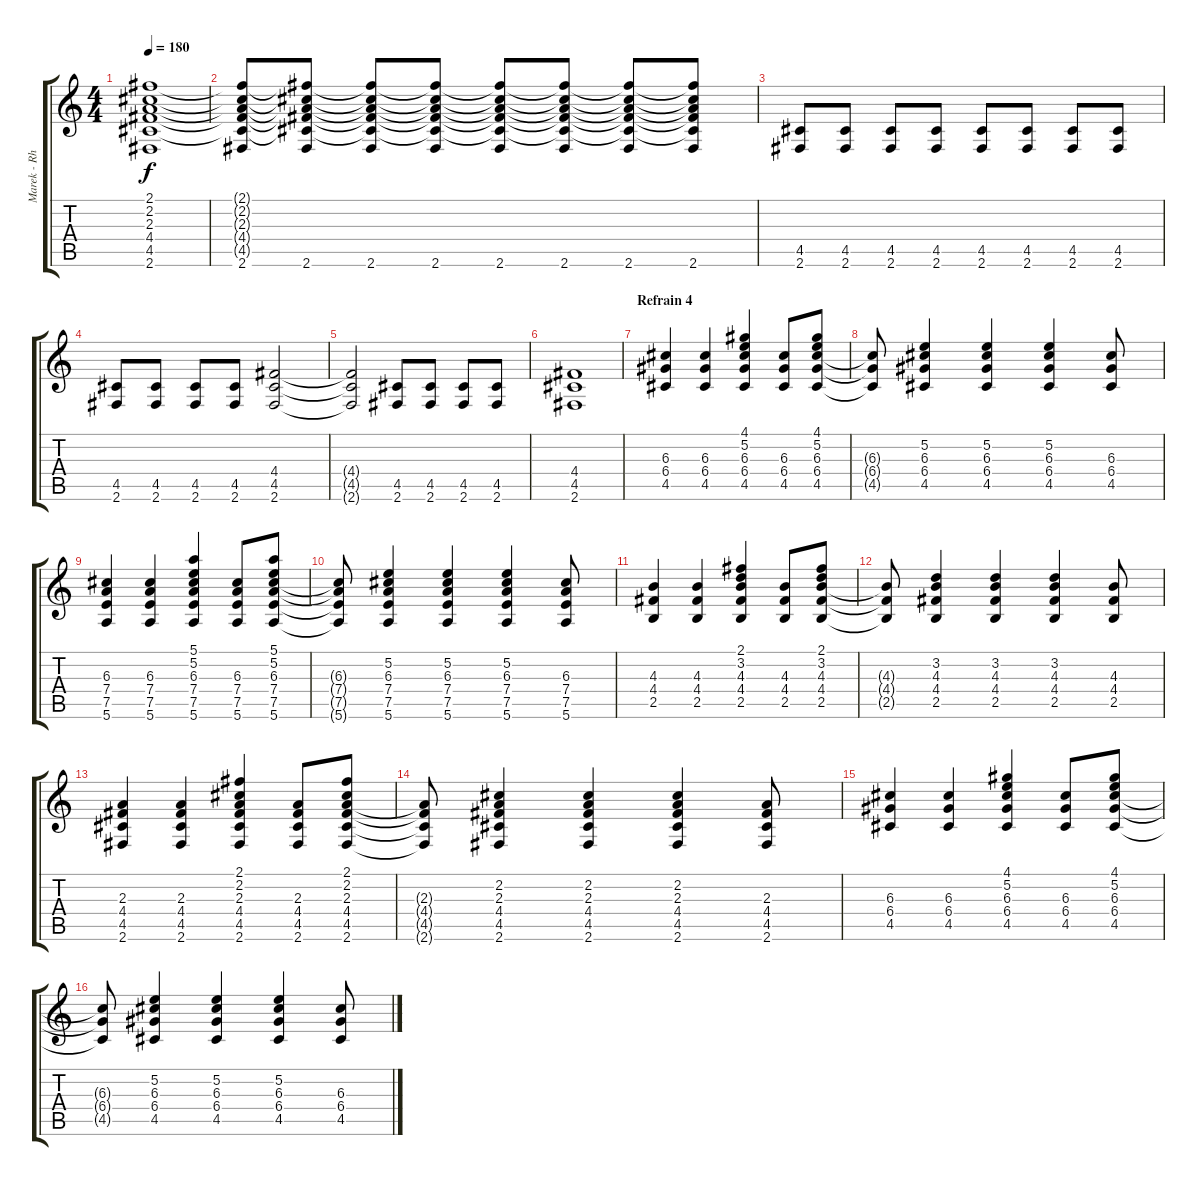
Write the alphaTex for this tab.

\track ("Marek - Rhythm Guitar 1" "Marek - Rh") {instrument distortionguitar}
\staff {score tabs}
\tuning (E4 B3 G3 D3 A2 E2) {hide}
\ts (4 4)
\tempo 180
\clef g2
\ks c
(2.1 2.2 2.3 4.4 4.5 2.6).1{dy f} |
(2.1{t} 2.2{t} 2.3{t} 4.4{t} 4.5{t} 2.6).8 (2.1{t} 2.2{t} 2.3{t} 4.4{t} 4.5{t} 2.6).8 (2.1{t} 2.2{t} 2.3{t} 4.4{t} 4.5{t} 2.6).8 (2.1{t} 2.2{t} 2.3{t} 4.4{t} 4.5{t} 2.6).8 (2.1{t} 2.2{t} 2.3{t} 4.4{t} 4.5{t} 2.6).8 (2.1{t} 2.2{t} 2.3{t} 4.4{t} 4.5{t} 2.6).8 (2.1{t} 2.2{t} 2.3{t} 4.4{t} 4.5{t} 2.6).8 (2.1{t} 2.2{t} 2.3{t} 4.4{t} 4.5{t} 2.6).8 |
(4.5 2.6).8 (4.5 2.6).8 (4.5 2.6).8 (4.5 2.6).8 (4.5 2.6).8 (4.5 2.6).8 (4.5 2.6).8 (4.5 2.6).8 |
(4.5 2.6).8 (4.5 2.6).8 (4.5 2.6).8 (4.5 2.6).8 (4.4 4.5 2.6).2 |
(4.4{t} 4.5{t} 2.6{t}).2 (4.5 2.6).8 (4.5 2.6).8 (4.5 2.6).8 (4.5 2.6).8 |
(4.4 4.5 2.6).1 |
\section ("" "Refrain 4")
(6.3 6.4 4.5).4 (6.3 6.4 4.5).4 (4.1 5.2 6.3 6.4 4.5).4 (6.3 6.4 4.5).8 (4.1 5.2 6.3 6.4 4.5).8 |
(6.3{t} 6.4{t} 4.5{t}).8 (5.2 6.3 6.4 4.5).4 (5.2 6.3 6.4 4.5).4 (5.2 6.3 6.4 4.5).4 (6.3 6.4 4.5).8 |
(6.3 7.4 7.5 5.6).4 (6.3 7.4 7.5 5.6).4 (5.1 5.2 6.3 7.4 7.5 5.6).4 (6.3 7.4 7.5 5.6).8 (5.1 5.2 6.3 7.4 7.5 5.6).8 |
(6.3{t} 7.4{t} 7.5{t} 5.6{t}).8 (5.2 6.3 7.4 7.5 5.6).4 (5.2 6.3 7.4 7.5 5.6).4 (5.2 6.3 7.4 7.5 5.6).4 (6.3 7.4 7.5 5.6).8 |
(4.3 4.4 2.5).4 (4.3 4.4 2.5).4 (2.1 3.2 4.3 4.4 2.5).4 (4.3 4.4 2.5).8 (2.1 3.2 4.3 4.4 2.5).8 |
(4.3{t} 4.4{t} 2.5{t}).8 (3.2 4.3 4.4 2.5).4 (3.2 4.3 4.4 2.5).4 (3.2 4.3 4.4 2.5).4 (4.3 4.4 2.5).8 |
(2.3 4.4 4.5 2.6).4 (2.3 4.4 4.5 2.6).4 (2.1 2.2 2.3 4.4 4.5 2.6).4 (2.3 4.4 4.5 2.6).8 (2.1 2.2 2.3 4.4 4.5 2.6).8 |
(2.3{t} 4.4{t} 4.5{t} 2.6{t}).8 (2.2 2.3 4.4 4.5 2.6).4 (2.2 2.3 4.4 4.5 2.6).4 (2.2 2.3 4.4 4.5 2.6).4 (2.3 4.4 4.5 2.6).8 |
(6.3 6.4 4.5).4 (6.3 6.4 4.5).4 (4.1 5.2 6.3 6.4 4.5).4 (6.3 6.4 4.5).8 (4.1 5.2 6.3 6.4 4.5).8 |
(6.3{t} 6.4{t} 4.5{t}).8 (5.2 6.3 6.4 4.5).4 (5.2 6.3 6.4 4.5).4 (5.2 6.3 6.4 4.5).4 (6.3 6.4 4.5).8
